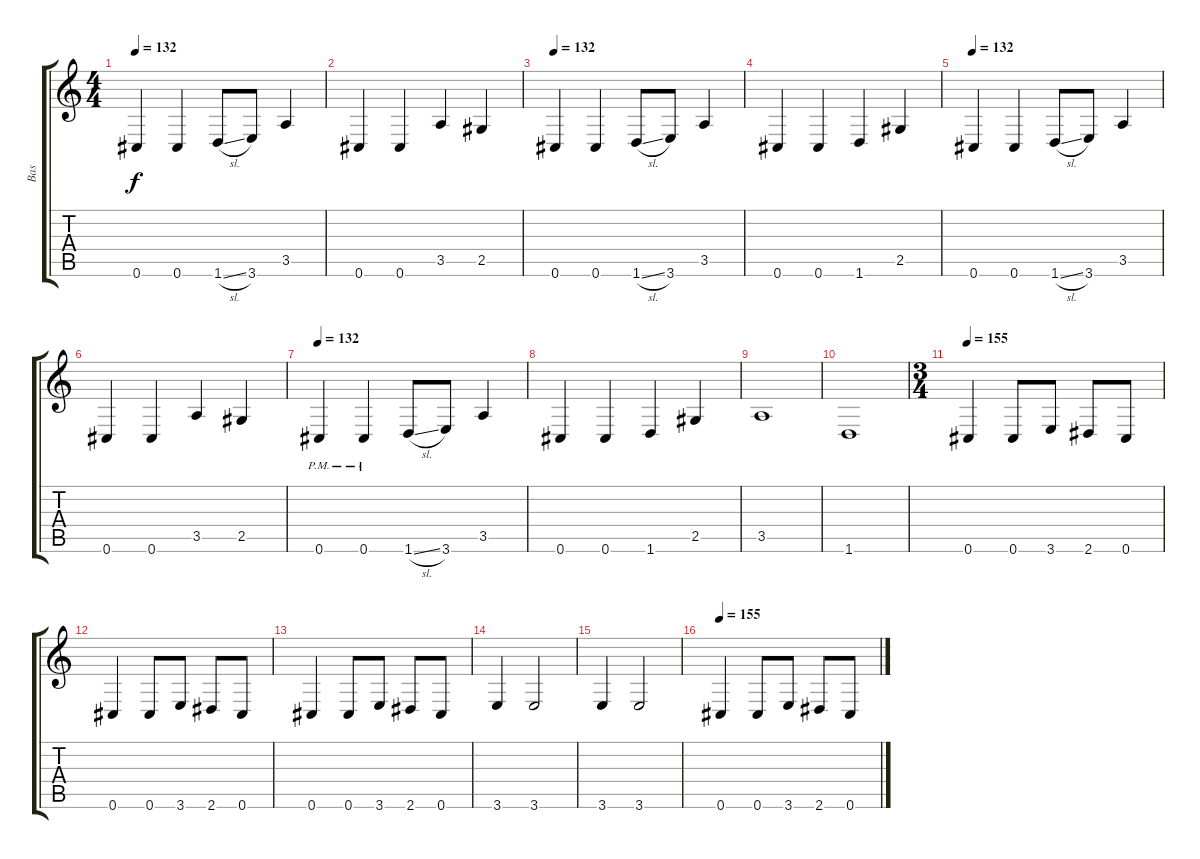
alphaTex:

\track ("Bas" "Bas") {instrument electricbassfinger}
\staff {score tabs}
\tuning (Db4 Ab3 E3 B2 Gb2 Db2) {hide}
\ts (4 4)
\tempo 132
\clef g2
\ks c
0.6.4{dy f} 0.6.4 1.6{sl}.8 3.6.8 3.5.4 |
0.6.4 0.6.4 3.5.4 2.5.4 |
\tempo 132
0.6.4 0.6.4 1.6{sl}.8 3.6.8 3.5.4 |
0.6.4 0.6.4 1.6.4 2.5.4 |
\tempo 132
0.6.4 0.6.4 1.6{sl}.8 3.6.8 3.5.4 |
0.6.4 0.6.4 3.5.4 2.5.4 |
\tempo 132
0.6{pm}.4 0.6{pm}.4 1.6{sl}.8 3.6.8 3.5.4 |
0.6.4 0.6.4 1.6.4 2.5.4 |
3.5.1 |
1.6.1 |
\ts (3 4)
\tempo 156
\tempo 155
0.6.4 0.6.8 3.6.8 2.6.8 0.6.8 |
0.6.4 0.6.8 3.6.8 2.6.8 0.6.8 |
0.6.4 0.6.8 3.6.8 2.6.8 0.6.8 |
3.6.4 3.6.2 |
3.6.4 3.6.2 |
\tempo 155
0.6.4 0.6.8 3.6.8 2.6.8 0.6.8
